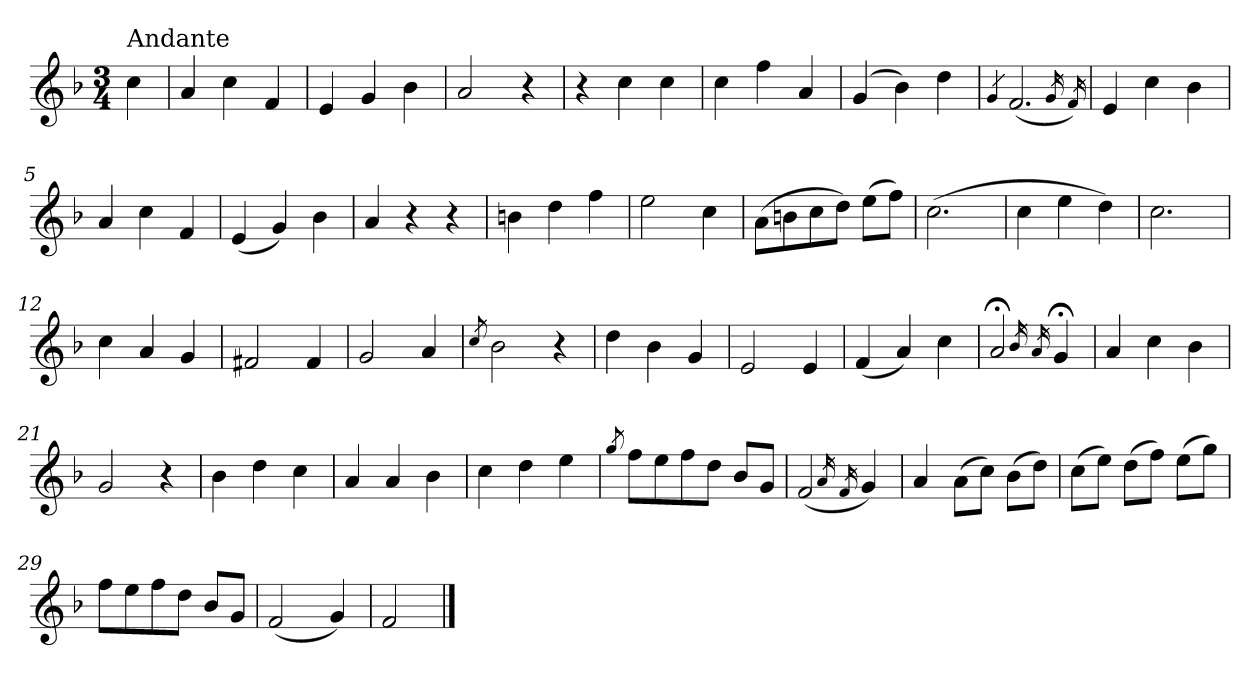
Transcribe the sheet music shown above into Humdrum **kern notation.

**kern
*part1
*staff1
*clefG2
*k[b-]
*d:
*M3/4
=
!LO:TX:a:t=Andante
4cc\
=1
4a/
4cc\
4f/
=2
4e/
4g/
4b-\
=3
2a/
4r
=4
4r
4cc\
4cc\
=1X
4cc\
4ff\
4a/
=2X
(>4g/
4b-\)
4dd\
!!LO:LB:g=z
=3X
4qg/
(<2.f/
16qg/
16qf/)
=4X
4e/
4cc\
4b-\
=5X
4a/
4cc\
4f/
=6X
(<4e/
4g/)
4b-\
=5
4a/
4r
4r
=6
4bn\
4dd\
4ff\
=7
2ee\
4cc\
!!LO:LB:g=z
=8
(>8a\L
8bn\
8cc\
8dd\J)
(>8ee\L
8ff\J)
=9
(>2.cc\
=10
4cc\
4ee\
4dd\)
=11
2.cc\
=12
4cc\
4a/
4g/
=13
2f#X/
4f#/
=14
2g/
4a/
!!LO:LB:g=z
=15
8qcc/
2b-\
4r
=16
4dd\
4b-\
4g/
=17
2e/
4e/
=18
(<4f/
4a/)
4cc\
=19
2a;</
16qb-/
16qa/
4g;</
=20
4a/
4cc\
4b-\
=21
2g/
4r
!!LO:LB:g=z
=22
4b-\
4dd\
4cc\
=23
4a/
4a/
4b-\
=24
4cc\
4dd\
4ee\
=25
8qgg/
8ff\L
8ee\
8ff\
8dd\J
8b-/L
8g/J
=26
(<2f/
16qa/
16qf/
4g/)
=27
4a/
(>8a\L
8cc\J)
(>8b-\L
8dd\J)
!!LO:LB:g=z
=28
(>8cc\L
8ee\J)
(>8dd\L
8ff\J)
(>8ee\L
8gg\J)
=29
8ff\L
8ee\
8ff\
8dd\J
8b-/L
8g/J
=30
(<2f/
4g/)
=31
2f/
==
*-
